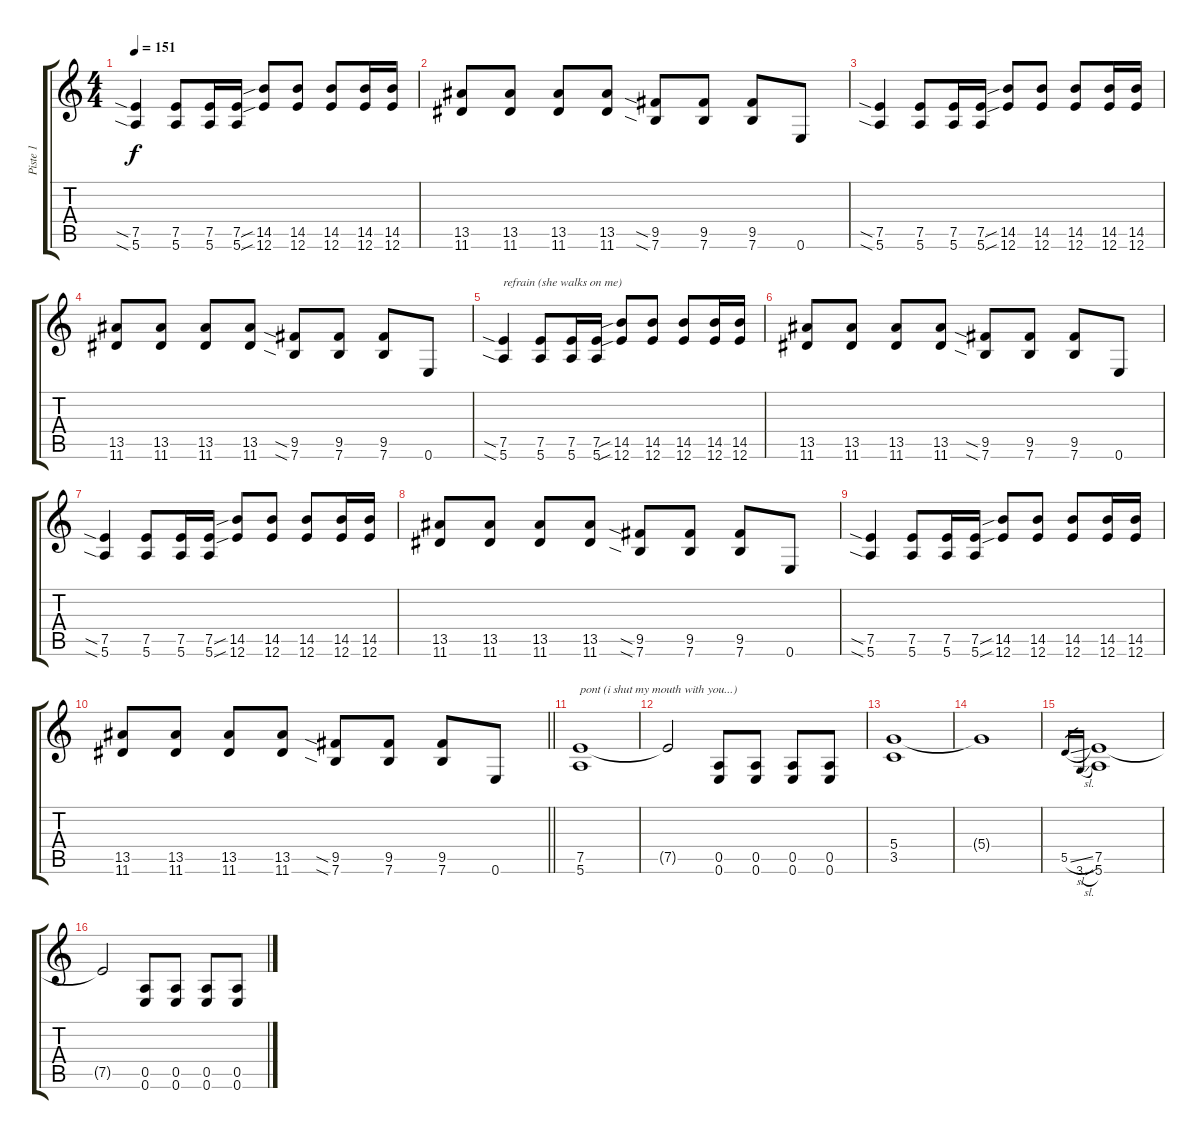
\track ("Piste 1" "Piste 1") {instrument overdrivenguitar}
\staff {score tabs}
\tuning (E4 B3 G3 D3 A2 E2) {hide}
\ts (4 4)
\tempo 151
\clef g2
\ks c
(7.5{sia} 5.6{sia}).4{dy f} (7.5 5.6).8 (7.5 5.6).16 (7.5 5.6).16 (14.5{sib} 12.6{sib}).8 (14.5 12.6).8 (14.5 12.6).8 (14.5 12.6).16 (14.5 12.6).16 |
(13.5 11.6).8 (13.5 11.6).8 (13.5 11.6).8 (13.5 11.6).8 (9.5{sia} 7.6{sia}).8 (9.5 7.6).8 (9.5 7.6).8 0.6.8 |
(7.5{sia} 5.6{sia}).4 (7.5 5.6).8 (7.5 5.6).16 (7.5 5.6).16 (14.5{sib} 12.6{sib}).8 (14.5 12.6).8 (14.5 12.6).8 (14.5 12.6).16 (14.5 12.6).16 |
(13.5 11.6).8 (13.5 11.6).8 (13.5 11.6).8 (13.5 11.6).8 (9.5{sia} 7.6{sia}).8 (9.5 7.6).8 (9.5 7.6).8 0.6.8 |
(7.5{sia} 5.6{sia}).4{txt "refrain (she walks on me)"} (7.5 5.6).8 (7.5 5.6).16 (7.5 5.6).16 (14.5{sib} 12.6{sib}).8 (14.5 12.6).8 (14.5 12.6).8 (14.5 12.6).16 (14.5 12.6).16 |
(13.5 11.6).8 (13.5 11.6).8 (13.5 11.6).8 (13.5 11.6).8 (9.5{sia} 7.6{sia}).8 (9.5 7.6).8 (9.5 7.6).8 0.6.8 |
(7.5{sia} 5.6{sia}).4 (7.5 5.6).8 (7.5 5.6).16 (7.5 5.6).16 (14.5{sib} 12.6{sib}).8 (14.5 12.6).8 (14.5 12.6).8 (14.5 12.6).16 (14.5 12.6).16 |
(13.5 11.6).8 (13.5 11.6).8 (13.5 11.6).8 (13.5 11.6).8 (9.5{sia} 7.6{sia}).8 (9.5 7.6).8 (9.5 7.6).8 0.6.8 |
(7.5{sia} 5.6{sia}).4 (7.5 5.6).8 (7.5 5.6).16 (7.5 5.6).16 (14.5{sib} 12.6{sib}).8 (14.5 12.6).8 (14.5 12.6).8 (14.5 12.6).16 (14.5 12.6).16 |
\barLineRight lightlight
(13.5 11.6).8 (13.5 11.6).8 (13.5 11.6).8 (13.5 11.6).8 (9.5{sia} 7.6{sia}).8 (9.5 7.6).8 (9.5 7.6).8 0.6.8 |
(7.5 5.6).1{txt "pont (i shut my mouth with you...)"} |
7.5{t}.2 (0.5 0.6).8 (0.5 0.6).8 (0.5 0.6).8 (0.5 0.6).8 |
(5.4 3.5).1 |
5.4{t}.1 |
5.5{sl}.16{gr} 3.6{sl}.16{gr} (7.5 5.6).1 |
7.5{t}.2 (0.5 0.6).8 (0.5 0.6).8 (0.5 0.6).8 (0.5 0.6).8
